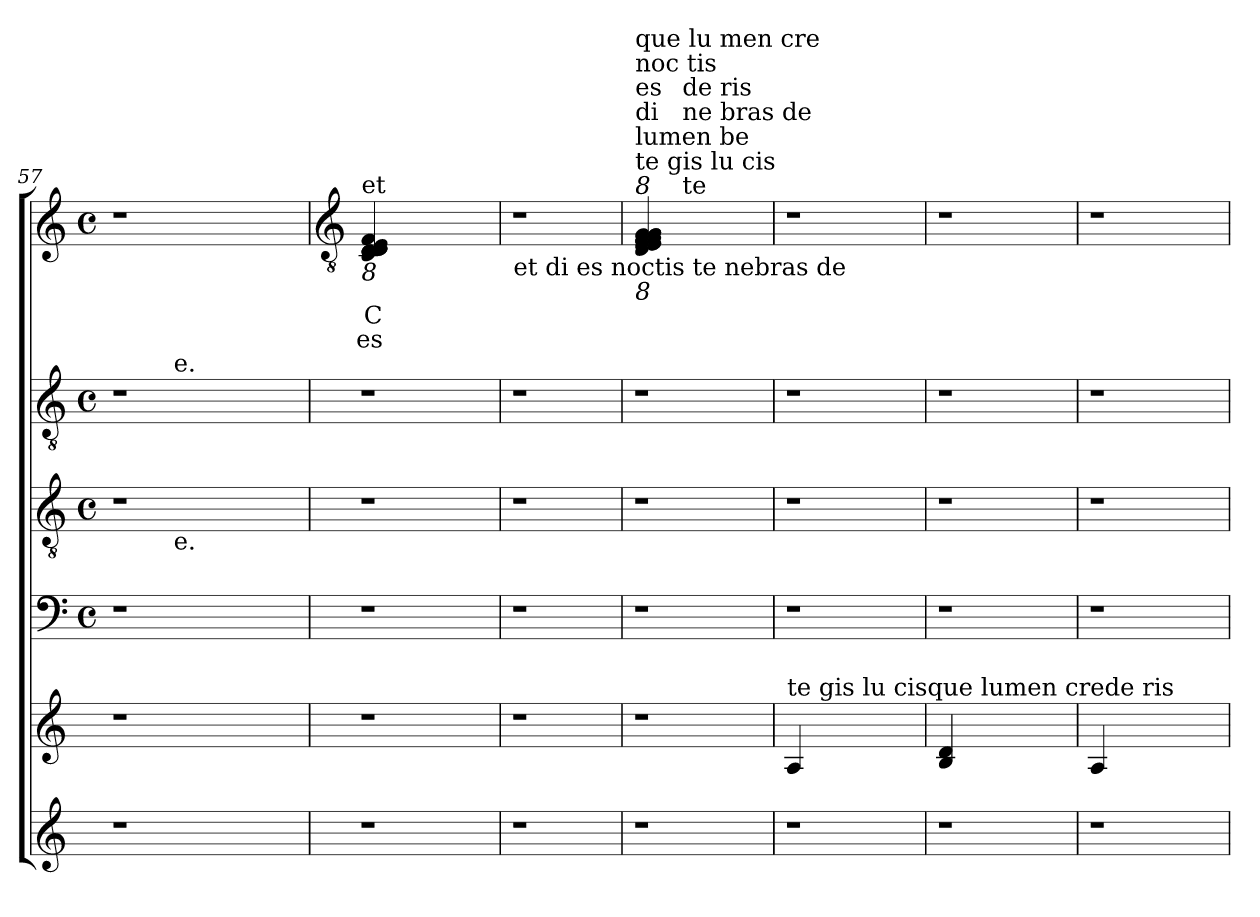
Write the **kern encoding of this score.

**kern	**kern	**kern	**kern	**kern	**kern	**text	**text
*part6	*part5	*part4	*part3	*part2	*part1	*part1	*part1
*staff6	*staff5	*staff4	*staff3	*staff2	*staff1	*staff1	*staff1
*clefG2	*clefG2	*clefF4	*clefGv2	*clefGv2	*clefG2	*	*
*k[]	*k[]	*k[]	*k[]	*k[]	*k[]	*	*
*C:	*C:	*C:	*C:	*C:	*C:	*	*
*	*	*M4/4	*M4/4	*M4/4	*M4/4	*	*
*	*	*met(c)	*met(c)	*met(c)	*met(c)	*	*
=57	=57	=57	=57	=57	=57	=57	=57
*	*	*	*^	*^	*	*	*
1r	1r	1r	1r	8ryy	1r	8ryy	1r	.	.
.	.	.	.	16ryy	.	16ryy	.	.	.
.	.	.	.	64ryy	.	64ryy	.	.	.
!	!	!	!	!	!	!LO:TX:a:t=e.	!	!	!
!	!	!	!	!LO:TX:b:t=e.	!	!	!	!	!
.	.	.	.	2ryy	.	2ryy	.	.	.
.	.	.	.	4ryy	.	4ryy	.	.	.
.	.	.	.	32.ryy	.	32.ryy	.	.	.
*	*	*	*v	*v	*	*	*	*	*
*	*	*	*	*v	*v	*	*	*
!!LO:PB:g=z
=58	=58	=58	=58	=58	=58	=58	=58
*	*	*	*	*	*clefGv2	*	*
*	*	*	*^	*^	*	*	*
!	!	!	!	!	!	!	!LO:TX:b:i:t=8	!	!
!	!	!	!	!	!	!	!LO:TX:t=et	!	!
!	!	!	!	!	!	!	!	!LO:LY:b:rj	!LO:LY:b:rj
*	*	*	*v	*v	*	*	*	*	*
*	*	*	*	*v	*v	*	*	*
1r	1r	1r	1r	1r	4C/ 4D/ 4D/ 4D/ 4D/ 4E/ 4F/	C	es
.	.	.	.	.	2.ryy	.	.
!!LO:LB:g=z
=59	=59	=59	=59	=59	=59	=59	=59
!	!	!	!	!	!LO:TX:b:t=et di es noctis te nebras de	!	!
1r	1r	1r	1r	1r	1r	.	.
!!LO:LB:g=z
=60	=60	=60	=60	=60	=60	=60	=60
1r	1r	1r	1r	1r	1r	.	.
!!LO:LB:g=z
=61	=61	=61	=61	=61	=61	=61	=61
!	!	!	!	!	!LO:TX:a:i:t=8	!	!
!	!	!	!	!	!LO:TX:t=te    gis    lu    cis	!	!
!	!	!	!	!	!LO:TX:b:i:t=8	!	!
!	!	!	!	!	!LO:TX:t=lumen be	!	!
!	!	!	!	!	!LO:TX:a:t=di	!	!
!	!	!	!	!	!LO:TX:a:t=es	!	!
!	!	!	!	!	!LO:TX:a:t=noc    tis	!	!
!	!	!	!	!	!LO:TX:a:t=que   lu men cre	!	!
1r	1r	1r	1r	1r	4D/ 4E/ 4E/ 4E/ 4F/ 4F/ 4F/ 4G/ 4G/ 4G/	.	.
!	!	!	!	!	!LO:TX:a:t=te	!	!
!	!	!	!	!	!LO:TX:a:t=ne bras   de	!	!
!	!	!	!	!	!LO:TX:a:t=de    ris	!	!
.	.	.	.	.	2.ryy	.	.
!!LO:LB:g=z
=62	=62	=62	=62	=62	=62	=62	=62
!	!LO:TX:a:t=te gis lu cisque lumen crede ris	!	!	!	!	!	!
!	!LO:N:head=solid	!	!	!	!	!	!
1r	4A/	1r	1r	1r	1r	.	.
.	2.ryy	.	.	.	.	.	.
=63	=63	=63	=63	=63	=63	=63	=63
!	!LO:N:n=1:head=solid	!	!	!	!	!	!
!	!LO:N:n=2:head=solid	!	!	!	!	!	!
1r	4B/ 4d/	1r	1r	1r	1r	.	.
.	2.ryy	.	.	.	.	.	.
=64	=64	=64	=64	=64	=64	=64	=64
!	!LO:N:head=solid	!	!	!	!	!	!
1r	4A/	1r	1r	1r	1r	.	.
.	2.ryy	.	.	.	.	.	.
=	=	=	=	=	=	=	=
*-	*-	*-	*-	*-	*-	*-	*-
